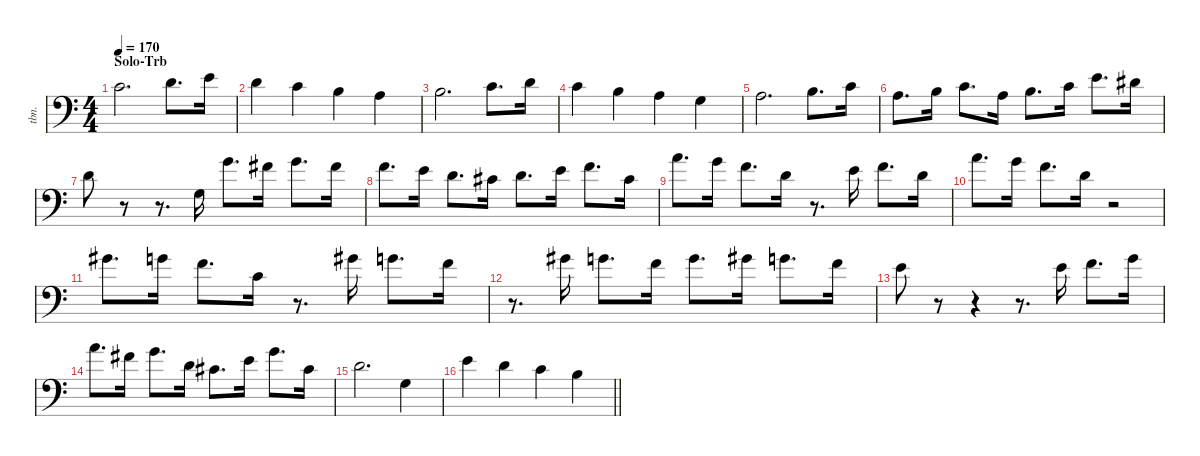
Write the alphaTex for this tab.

\defaultSystemsLayout 4
\hideDynamics
\useSystemSignSeparator
\otherSystemsTrackNameOrientation horizontal
\extendBarLines
\track ("Trombón" "tbn.") {instrument trombone}
\staff {score}
\tuning (E4 B3 G3 D3 A2 E2)
\ts (4 4)
\section ("" "Solo-Trb")
\tempo 170
\clef f4
\ks c
5.3.2{d dy f beam Down} 7.3.8{d beam Down} 9.3.16{beam Down} |
7.3.4{beam Down} 5.3.4{beam Down} 4.3.4{beam Down} 2.3.4{beam Down} |
4.3.2{d beam Down} 5.3.8{d beam Down} 7.3.16{beam Down} |
5.3.4{beam Down} 4.3.4{beam Down} 2.3.4{beam Down} 0.3.4{beam Down} |
2.3.2{d beam Down} 4.3.8{d beam Down} 5.3.16{beam Down} |
2.3.8{d beam Down} 0.2.16{beam Down} 1.2.8{d beam Down} 2.3.16{beam Down} 0.2.8{d beam Down} 1.2.16{beam Down} 0.1.8{d beam Down} 4.2{acc #}.16{beam Down} |
3.2.8{beam Down} r.8{beam Down} r.8{d beam Down} 0.3.16{beam Down} 3.1.8{d beam Down} 2.1{acc #}.16{beam Down} 3.1.8{d beam Down} 2.1{acc #}.16{beam Down} |
1.1.8{d beam Down} 0.1.16{beam Down} 3.2.8{d beam Down} 2.2{acc #}.16{beam Down} 3.2.8{d beam Down} 0.1.16{beam Down} 1.1.8{d beam Down} 2.2{acc #}.16{beam Down} |
5.1.8{d beam Down} 3.1.16{beam Down} 1.1.8{d beam Down} 3.2.16{beam Down} r.8{d beam Down} 0.1.16{beam Down} 1.1.8{d beam Down} 3.2.16{beam Down} |
5.1.8{d beam Down} 3.1.16{beam Down} 1.1.8{d beam Down} 3.2.16{beam Down} r.2{beam Down} |
4.1{acc #}.8{d beam Down} 3.1.16{beam Down} 1.1.8{d beam Down} 1.2.16{beam Down} r.8{d beam Down} 4.1{acc #}.16{beam Down} 3.1.8{d beam Down} 1.1.16{beam Down} |
r.8{d beam Down} 4.1{acc #}.16{beam Down} 3.1.8{d beam Down} 1.1.16{beam Down} 3.1.8{d beam Down} 4.1{acc #}.16{beam Down} 3.1.8{d beam Down} 1.1.16{beam Down} |
0.1.8{beam Down} r.8{beam Down} r.4{beam Down} r.8{d beam Down} 0.1.16{beam Down} 1.1.8{d beam Down} 3.1.16{beam Down} |
5.1.8{d beam Down} 2.1{acc #}.16{beam Down} 3.1.8{d beam Down} 3.2.16{beam Down} 2.2{acc #}.8{d beam Down} 0.1.16{beam Down} 3.1.8{d beam Down} 2.2{acc #}.16{beam Down} |
3.2.2{d beam Down} 0.3.4{beam Down} |
\barLineRight lightlight
0.1.4{beam Down} 3.2.4{beam Down} 1.2.4{beam Down} 0.2.4{beam Down}
